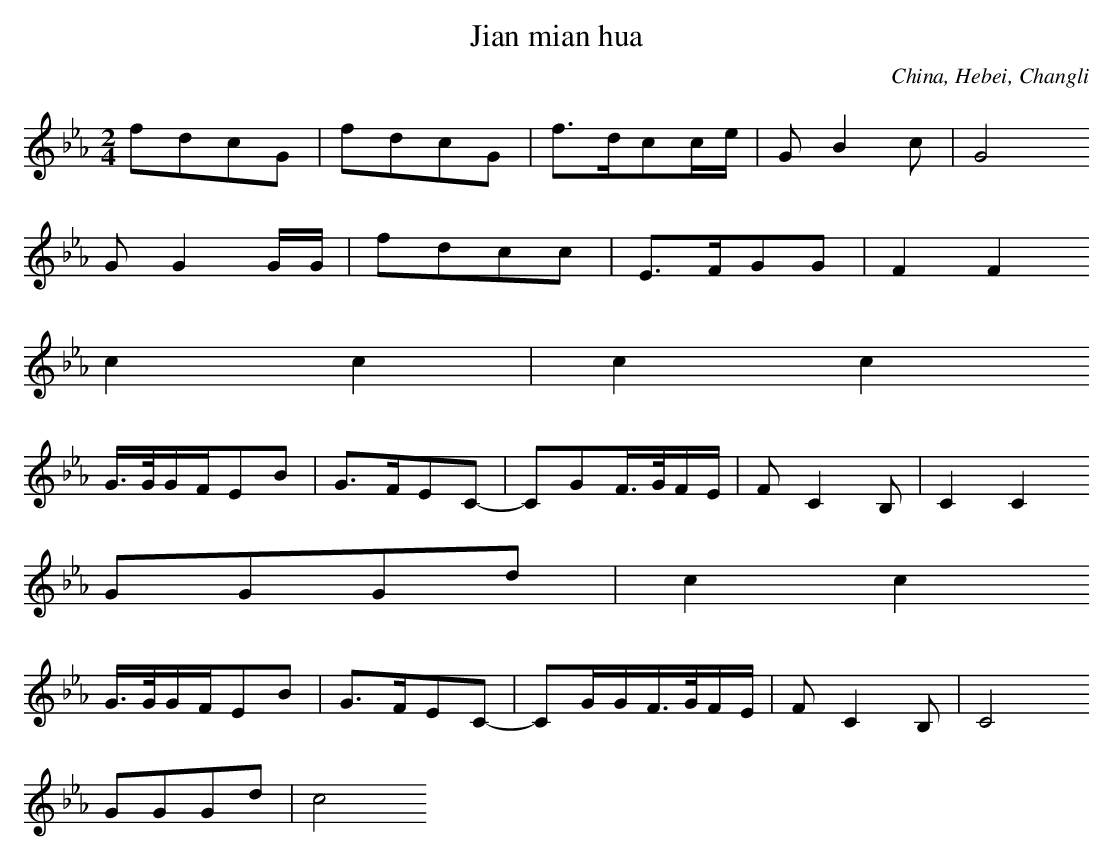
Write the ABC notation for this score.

X:1
T: Jian mian hua
O: China, Hebei, Changli
M: 2/4
L: 1/32
K: Eb
f4d4c4G4 | f4d4c4G4 | f6d2c4c2e2 | G4B8c4 | G16
G4G8G2G2 | f4d4c4c4 | E6F2G4G4 | F8F8
c8c8 | c8c8
G3GG2F2E4B4 | G6F2E4C4- | C4G4F3GF2E2 | F4C8B,4 | C8C8
G4G4G4d4 | c8c8
G3GG2F2E4B4 | G6F2E4C4- | C4G2G2F3GF2E2 | F4C8B,4 | C16
G4G4G4d4 | c16
